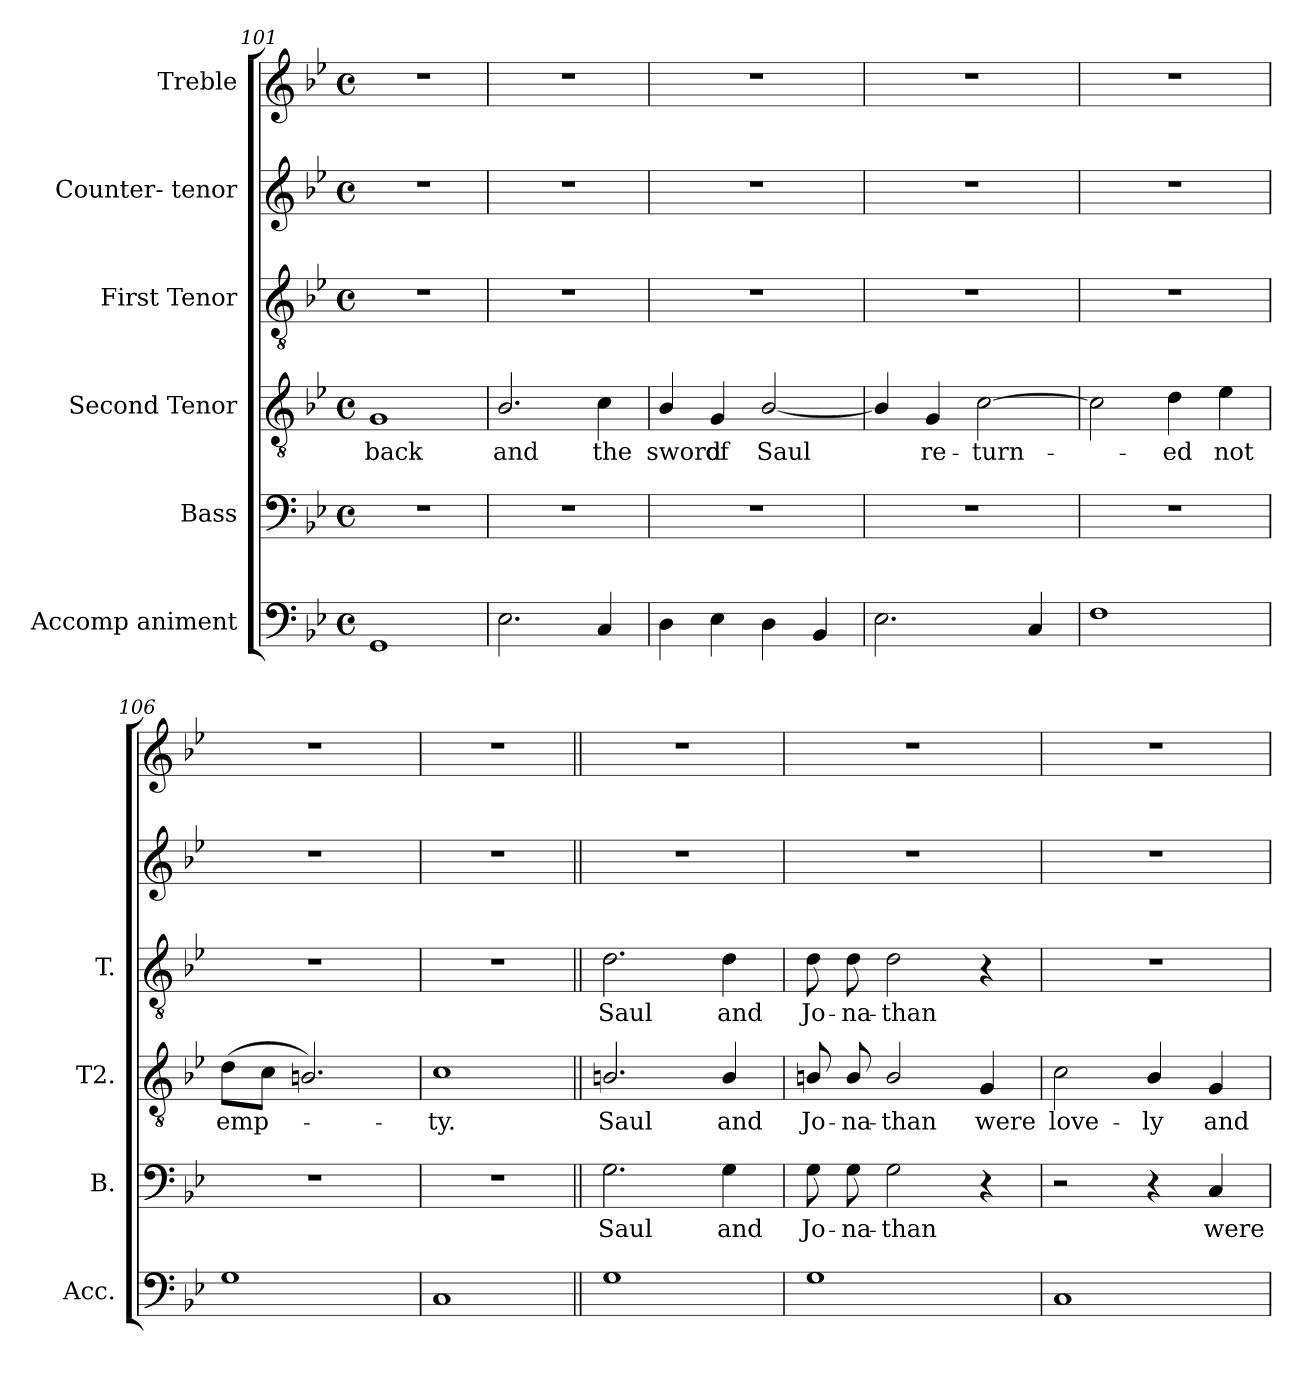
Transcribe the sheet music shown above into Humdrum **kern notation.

**kern	**kern	**text	**kern	**text	**kern	**text	**kern	**kern
*part6	*part5	*part5	*part4	*part4	*part3	*part3	*part2	*part1
*staff6	*staff5	*staff5	*staff4	*staff4	*staff3	*staff3	*staff2	*staff1
*I"Accomp animent	*I"Bass	*	*I"Second Tenor	*	*I"First Tenor	*	*I"Counter- tenor	*I"Treble
*I'Acc.	*I'B.	*	*I'T2.	*	*I'T.	*	*	*
*clefF4	*clefF4	*	*clefGv2	*	*clefGv2	*	*clefG2	*clefG2
*	*	*	*ITrd7c12	*	*ITrd7c12	*	*	*
*k[b-e-]	*k[b-e-]	*	*k[b-e-]	*	*k[b-e-]	*	*k[b-e-]	*k[b-e-]
*B-:	*B-:	*	*B-:	*	*B-:	*	*B-:	*B-:
*M4/4	*M4/4	*	*M4/4	*	*M4/4	*	*M4/4	*M4/4
*met(c)	*met(c)	*	*met(c)	*	*met(c)	*	*met(c)	*met(c)
=101	=101	=101	=101	=101	=101	=101	=101	=101
!	!	!	!	!LO:LY:b:color=#000000	!	!	!	!
1GGi	1r	.	1GGi	back	1r	.	1r	1r
=102	=102	=102	=102	=102	=102	=102	=102	=102
!	!	!	!	!LO:LY:b:color=#000000	!	!	!	!
2.E-i\	1r	.	2.BB-i/	and	1r	.	1r	1r
!	!	!	!	!LO:LY:b:color=#000000	!	!	!	!
4Ci/	.	.	4Ci\	the	.	.	.	.
!!LO:LB:g=z
=103	=103	=103	=103	=103	=103	=103	=103	=103
!	!	!	!	!LO:LY:b:color=#000000	!	!	!	!
4Di\	1r	.	4BB-i/	sword	1r	.	1r	1r
!	!	!	!	!LO:LY:b:color=#000000	!	!	!	!
4E-i\	.	.	4GGi/	of	.	.	.	.
!	!	!	!	!LO:LY:b:color=#000000	!	!	!	!
4Di\	.	.	[2BB-i/	Saul	.	.	.	.
4BB-i/	.	.	.	.	.	.	.	.
=104	=104	=104	=104	=104	=104	=104	=104	=104
2.E-i\	1r	.	4BB-i/]	.	1r	.	1r	1r
!	!	!	!	!LO:LY:b:color=#000000	!	!	!	!
.	.	.	4GGi/	re-	.	.	.	.
!	!	!	!	!LO:LY:b:color=#000000	!	!	!	!
.	.	.	[2Ci\	-turn-	.	.	.	.
4Ci/	.	.	.	.	.	.	.	.
=105	=105	=105	=105	=105	=105	=105	=105	=105
1Fi	1r	.	2Ci\]	.	1r	.	1r	1r
!	!	!	!	!LO:LY:b:color=#000000	!	!	!	!
.	.	.	4Di\	-ed	.	.	.	.
!	!	!	!	!LO:LY:b:color=#000000	!	!	!	!
.	.	.	4E-i\	not	.	.	.	.
=106	=106	=106	=106	=106	=106	=106	=106	=106
!	!	!	!	!LO:LY:b:color=#000000	!	!	!	!
1Gi	1r	.	(8Di\L	emp-	1r	.	1r	1r
.	.	.	8Ci\J	.	.	.	.	.
.	.	.	2.BBni/)	.	.	.	.	.
=107	=107	=107	=107	=107	=107	=107	=107	=107
!	!	!	!	!LO:LY:b:color=#000000	!	!	!	!
1Ci	1r	.	1Ci	-ty.	1r	.	1r	1r
!!LO:LB:g=z
=108||	=108||	=108||	=108||	=108||	=108||	=108||	=108||	=108||
!	!	!LO:LY:b:color=#000000	!	!	!	!	!	!
!	!	!	!	!LO:LY:b:color=#000000	!	!	!	!
!	!	!	!	!	!	!LO:LY:b:color=#000000	!	!
1Gi	2.Gi\	Saul	2.BBni/	Saul	2.Di\	Saul	1r	1r
!	!	!LO:LY:b:color=#000000	!	!	!	!	!	!
!	!	!	!	!LO:LY:b:color=#000000	!	!	!	!
!	!	!	!	!	!	!LO:LY:b:color=#000000	!	!
.	4Gi\	and	4BBi/	and	4Di\	and	.	.
=109	=109	=109	=109	=109	=109	=109	=109	=109
!	!	!LO:LY:b:color=#000000	!	!	!	!	!	!
!	!	!	!	!LO:LY:b:color=#000000	!	!	!	!
!	!	!	!	!	!	!LO:LY:b:color=#000000	!	!
1Gi	8Gi\	Jo-	8BBni/	Jo-	8Di\	Jo-	1r	1r
!	!	!LO:LY:b:color=#000000	!	!	!	!	!	!
!	!	!	!	!LO:LY:b:color=#000000	!	!	!	!
!	!	!	!	!	!	!LO:LY:b:color=#000000	!	!
.	8Gi\	-na-	8BBi/	-na-	8Di\	-na-	.	.
!	!	!LO:LY:b:color=#000000	!	!	!	!	!	!
!	!	!	!	!LO:LY:b:color=#000000	!	!	!	!
!	!	!	!	!	!	!LO:LY:b:color=#000000	!	!
.	2Gi\	-than	2BBi/	-than	2Di\	-than	.	.
!	!	!	!	!LO:LY:b:color=#000000	!	!	!	!
.	4r	.	4GGi/	were	4r	.	.	.
=110	=110	=110	=110	=110	=110	=110	=110	=110
!	!	!	!	!LO:LY:b:color=#000000	!	!	!	!
1Ci	2r	.	2Ci\	love-	1r	.	1r	1r
!	!	!	!	!LO:LY:b:color=#000000	!	!	!	!
.	4r	.	4BB-i/	-ly	.	.	.	.
!	!	!LO:LY:b:color=#000000	!	!	!	!	!	!
!	!	!	!	!LO:LY:b:color=#000000	!	!	!	!
.	4Ci/	were	4GGi/	and	.	.	.	.
=	=	=	=	=	=	=	=	=
*-	*-	*-	*-	*-	*-	*-	*-	*-
